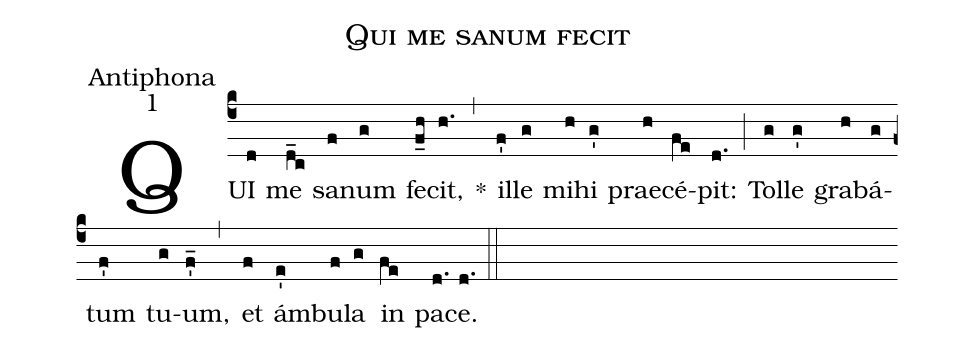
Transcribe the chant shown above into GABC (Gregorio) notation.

name:Qui me sanum fecit;
office-part:Antiphona;
mode:1;
%%
(c4) QUI(d) me(d_c) sa(f)num(g) fe(f_h)cit,(h.) *(,) il(f')le(g) mi(h)hi(g') prae(h)cé(fe)pit:(d.) (;) Tol(g)le(g') gra(h)bá(g)tum(f') tu(g)um,(f'_) (,) et(f) ám(e')bu(f)la(g) in(fe) pa(d.)ce.(d.) (::)
